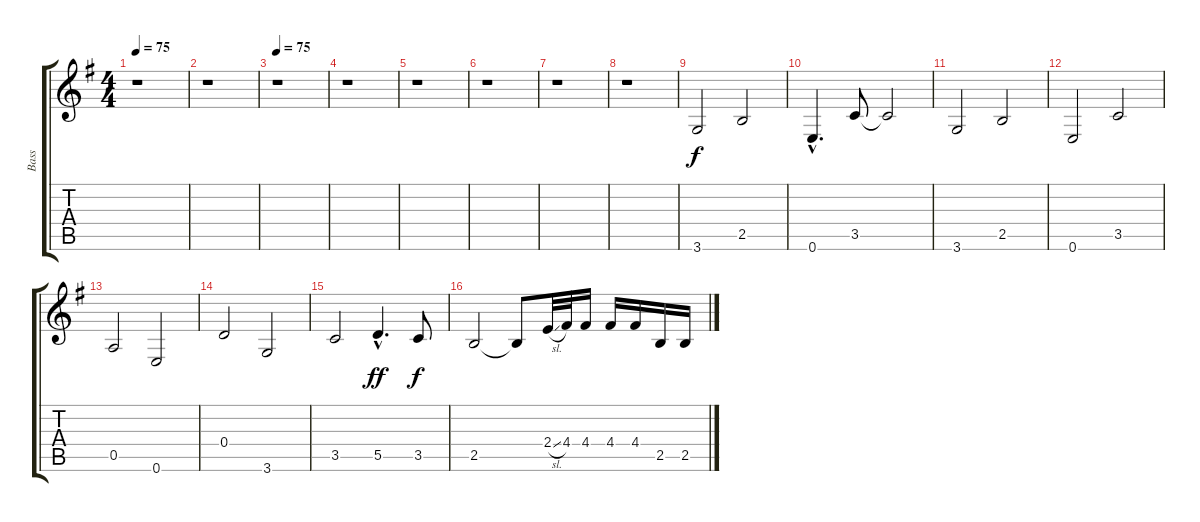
\track ("Bass" "Bass") {instrument electricbasspick}
\staff {score tabs}
\tuning (E4 B3 G3 D3 A2 E2) {hide}
\ts (4 4)
\tempo 75
\clef g2
\ks g
r.1{dy f instrument electricbasspick} |
r.1 |
\tempo 75
r.1 |
r.1 |
r.1 |
r.1 |
r.1 |
r.1 |
3.6.2 2.5.2 |
0.6{hac}.4{d} 3.5.8 3.5{t}.2 |
3.6.2 2.5.2 |
0.6.2 3.5.2 |
0.5.2 0.6.2 |
0.4.2 3.6.2 |
3.5.2 5.5{hac}.4{d dy ff} 3.5.8{dy f} |
2.5.2 2.5{t}.8 2.4{sl}.32 4.4.32 4.4.16 4.4.16 4.4.16 2.5.16 2.5.16
